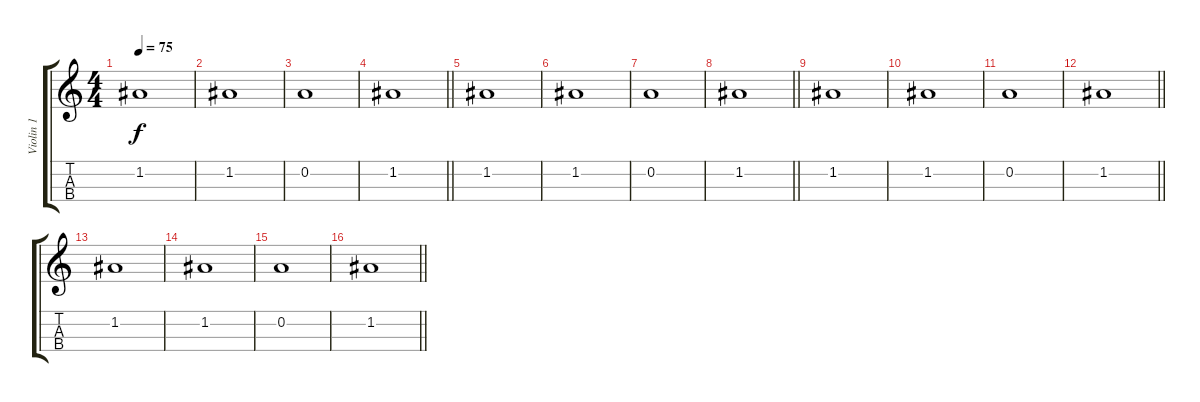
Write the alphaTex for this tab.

\track ("Violin 1" "Violin 1") {instrument stringensemble1}
\staff {score tabs}
\tuning (E5 A4 D4 G3) {hide}
\ts (4 4)
\tempo 75
\clef g2
\ks c
1.2.1{dy f instrument stringensemble1} |
1.2.1 |
0.2.1 |
\barLineRight lightlight
1.2.1 |
1.2.1 |
1.2.1 |
0.2.1 |
\barLineRight lightlight
1.2.1 |
1.2.1 |
1.2.1 |
0.2.1 |
\barLineRight lightlight
1.2.1 |
1.2.1 |
1.2.1 |
0.2.1 |
\barLineRight lightlight
1.2.1
